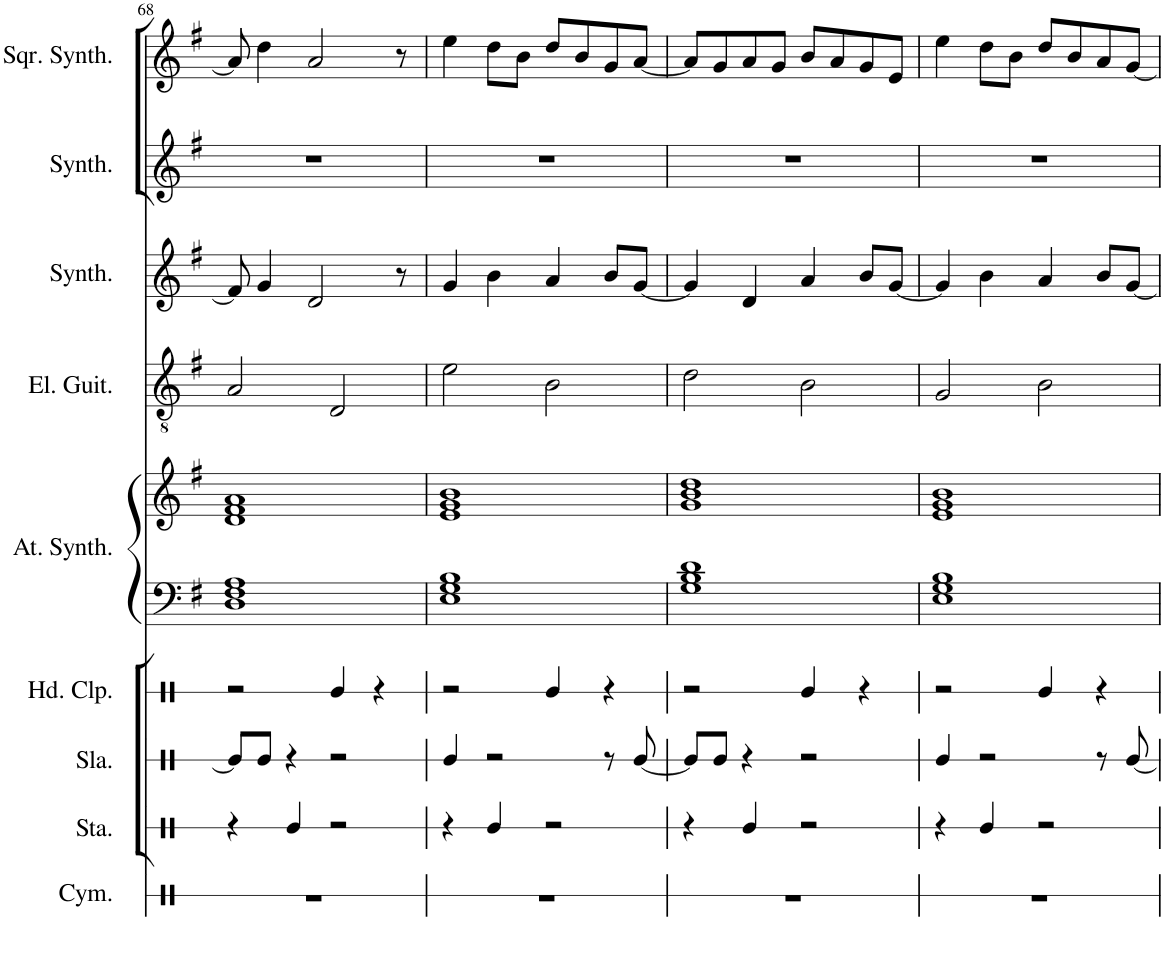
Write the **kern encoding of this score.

**kern	**kern	**kern	**kern	**kern	**kern	**kern	**kern	**kern	**kern
*part9	*part8	*part7	*part6	*part5	*part5	*part4	*part3	*part2	*part1
*staff10	*staff9	*staff8	*staff7	*staff6	*staff5	*staff4	*staff3	*staff2	*staff1
*I"Cymbal	*I"Stamp	*I"Slap	*I"Hand Clap	*I"Atmosphere Synthesizer	*	*I"Electric Guitar	*I"Pad Synthesizer	*I"Rain Synthesizer	*I"Square Synthesizer
*I'Cym.	*I'Sta.	*I'Sla.	*I'Hd. Clp.	*I'At. Synth.	*	*I'El. Guit.	*I'Synth.	*I'Synth.	*I'Sqr. Synth.
!!LO:PB:g=z
*clefX	*clefX	*clefX	*clefX	*clefF4	*clefG2	*clefGv2	*clefG2	*clefG2	*clefG2
*k[]	*k[]	*k[]	*k[]	*k[f#]	*k[f#]	*k[f#]	*k[f#]	*k[f#]	*k[f#]
*M4/4	*M4/4	*M4/4	*M4/4	*M4/4	*M4/4	*M4/4	*M4/4	*M4/4	*M4/4
=68	=68	=68	=68	=68	=68	=68	=68	=68	=68
1r	4r	8Re/L]	2r	1D 1F# 1A	1d 1f# 1a	2A/	8f#/]	1r	8a/]
.	.	8Re/J	.	.	.	.	4g/	.	4dd\
.	4Re/	4r	.	.	.	.	.	.	.
.	.	.	.	.	.	.	2d/	.	2a/
.	2r	2r	4Re/	.	.	2D/	.	.	.
.	.	.	4r	.	.	.	.	.	.
.	.	.	.	.	.	.	8r	.	8r
=69	=69	=69	=69	=69	=69	=69	=69	=69	=69
1r	4r	4Re/	2r	1E 1G 1B	1e 1g 1b	2e\	4g/	1r	4ee\
.	4Re/	2r	.	.	.	.	4b\	.	8dd\L
.	.	.	.	.	.	.	.	.	8b\J
.	2r	.	4Re/	.	.	2B\	4a/	.	8dd/L
.	.	.	.	.	.	.	.	.	8b/
.	.	8r	4r	.	.	.	8b/L	.	8g/
.	.	[8Re/	.	.	.	.	[8g/J	.	[8a/J
=70	=70	=70	=70	=70	=70	=70	=70	=70	=70
1r	4r	8Re/L]	2r	1G 1B 1d	1g 1b 1dd	2d\	4g/]	1r	8a/L]
.	.	8Re/J	.	.	.	.	.	.	8g/
.	4Re/	4r	.	.	.	.	4d/	.	8a/
.	.	.	.	.	.	.	.	.	8g/J
.	2r	2r	4Re/	.	.	2B\	4a/	.	8b/L
.	.	.	.	.	.	.	.	.	8a/
.	.	.	4r	.	.	.	8b/L	.	8g/
.	.	.	.	.	.	.	[8g/J	.	8e/J
=71	=71	=71	=71	=71	=71	=71	=71	=71	=71
1r	4r	4Re/	2r	1E 1G 1B	1e 1g 1b	2G/	4g/]	1r	4ee\
.	4Re/	2r	.	.	.	.	4b\	.	8dd\L
.	.	.	.	.	.	.	.	.	8b\J
.	2r	.	4Re/	.	.	2B\	4a/	.	8dd/L
.	.	.	.	.	.	.	.	.	8b/
.	.	8r	4r	.	.	.	8b/L	.	8a/
.	.	[8Re/	.	.	.	.	[8g/J	.	[8g/J
=	=	=	=	=	=	=	=	=	=
*-	*-	*-	*-	*-	*-	*-	*-	*-	*-
